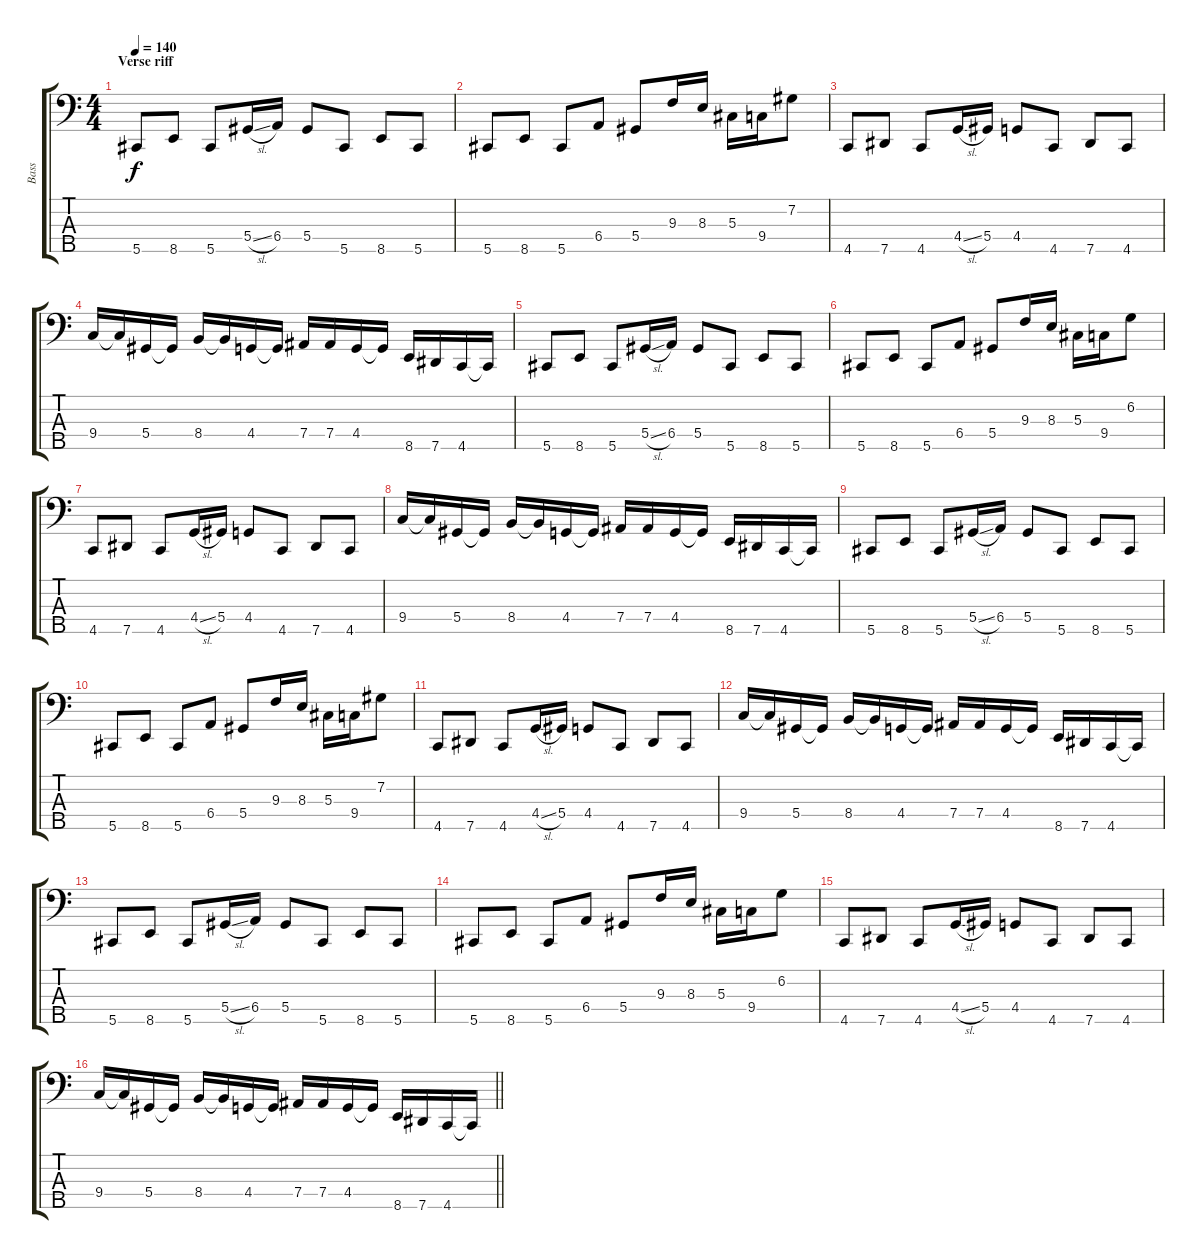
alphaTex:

\track ("Bass" "Bass") {instrument electricbasspick}
\staff {score tabs}
\tuning (Gb2 Db2 Ab1 Eb1 Ab0) {hide}
\ts (4 4)
\section ("" "Verse riff")
\tempo 140
\clef f4
\ks c
5.5.8{dy f} 8.5.8 5.5.8 5.4{sl}.16 6.4.16 5.4.8 5.5.8 8.5.8 5.5.8 |
5.5.8 8.5.8 5.5.8 6.4.8 5.4.8 9.3.16 8.3.16 5.3.16 9.4.16 7.2.8 |
4.5.8 7.5.8 4.5.8 4.4{sl}.16 5.4.16 4.4.8 4.5.8 7.5.8 4.5.8 |
9.4.16 9.4{t}.16 5.4.16 5.4{t}.16 8.4.16 8.4{t}.16 4.4.16 4.4{t}.16 7.4.16 7.4.16 4.4.16 4.4{t}.16 8.5.16 7.5.16 4.5.16 4.5{t}.16 |
5.5.8 8.5.8 5.5.8 5.4{sl}.16 6.4.16 5.4.8 5.5.8 8.5.8 5.5.8 |
5.5.8 8.5.8 5.5.8 6.4.8 5.4.8 9.3.16 8.3.16 5.3.16 9.4.16 6.2.8 |
4.5.8 7.5.8 4.5.8 4.4{sl}.16 5.4.16 4.4.8 4.5.8 7.5.8 4.5.8 |
9.4.16 9.4{t}.16 5.4.16 5.4{t}.16 8.4.16 8.4{t}.16 4.4.16 4.4{t}.16 7.4.16 7.4.16 4.4.16 4.4{t}.16 8.5.16 7.5.16 4.5.16 4.5{t}.16 |
5.5.8 8.5.8 5.5.8 5.4{sl}.16 6.4.16 5.4.8 5.5.8 8.5.8 5.5.8 |
5.5.8 8.5.8 5.5.8 6.4.8 5.4.8 9.3.16 8.3.16 5.3.16 9.4.16 7.2.8 |
4.5.8 7.5.8 4.5.8 4.4{sl}.16 5.4.16 4.4.8 4.5.8 7.5.8 4.5.8 |
9.4.16 9.4{t}.16 5.4.16 5.4{t}.16 8.4.16 8.4{t}.16 4.4.16 4.4{t}.16 7.4.16 7.4.16 4.4.16 4.4{t}.16 8.5.16 7.5.16 4.5.16 4.5{t}.16 |
5.5.8 8.5.8 5.5.8 5.4{sl}.16 6.4.16 5.4.8 5.5.8 8.5.8 5.5.8 |
5.5.8 8.5.8 5.5.8 6.4.8 5.4.8 9.3.16 8.3.16 5.3.16 9.4.16 6.2.8 |
4.5.8 7.5.8 4.5.8 4.4{sl}.16 5.4.16 4.4.8 4.5.8 7.5.8 4.5.8 |
\barLineRight lightlight
9.4.16 9.4{t}.16 5.4.16 5.4{t}.16 8.4.16 8.4{t}.16 4.4.16 4.4{t}.16 7.4.16 7.4.16 4.4.16 4.4{t}.16 8.5.16 7.5.16 4.5.16 4.5{t}.16
